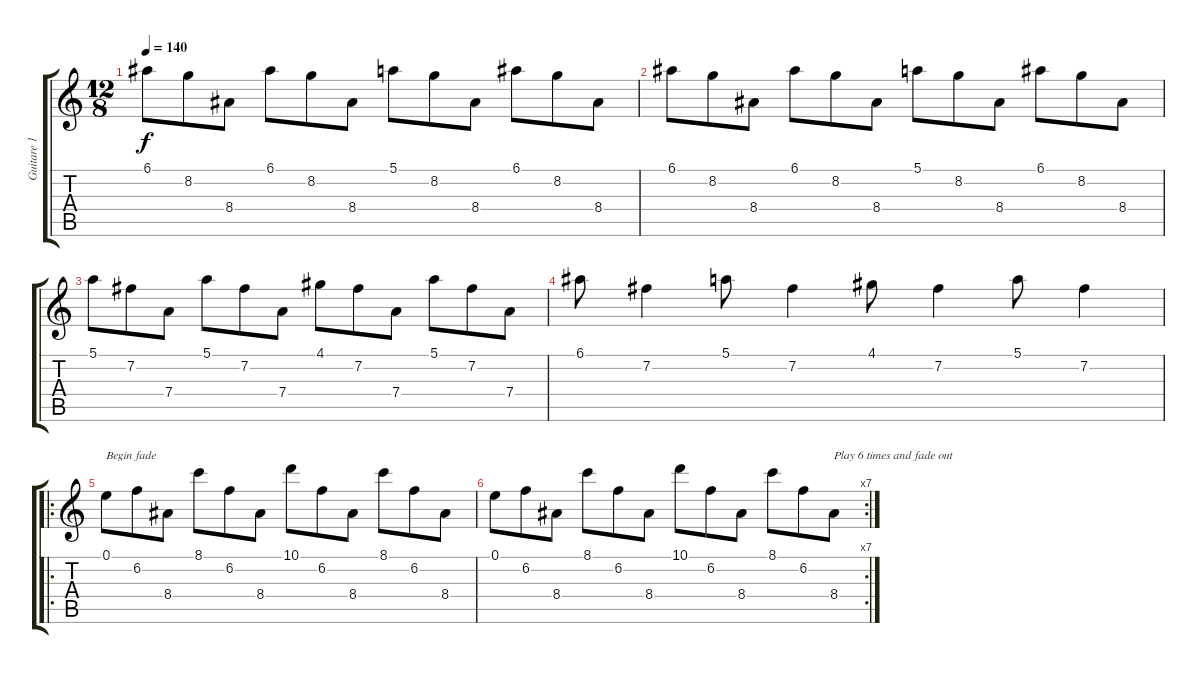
\track ("Guitare 1" "Guitare 1") {instrument electricguitarclean}
\staff {score tabs}
\tuning (E4 B3 G3 D3 A2 E2) {hide}
\ts (12 8)
\tempo 140
\clef g2
\ks c
6.1.8{dy f} 8.2.8 8.4.8 6.1.8 8.2.8 8.4.8 5.1.8 8.2.8 8.4.8 6.1.8 8.2.8 8.4.8 |
6.1.8 8.2.8 8.4.8 6.1.8 8.2.8 8.4.8 5.1.8 8.2.8 8.4.8 6.1.8 8.2.8 8.4.8 |
5.1.8 7.2.8 7.4.8 5.1.8 7.2.8 7.4.8 4.1.8 7.2.8 7.4.8 5.1.8 7.2.8 7.4.8 |
6.1.8 7.2.4 5.1.8 7.2.4 4.1.8 7.2.4 5.1.8 7.2.4 |
\ro
0.1.8{txt "Begin fade"} 6.2.8 8.4.8 8.1.8 6.2.8 8.4.8 10.1.8 6.2.8 8.4.8 8.1.8 6.2.8 8.4.8 |
\rc 7
0.1.8 6.2.8 8.4.8 8.1.8 6.2.8 8.4.8 10.1.8 6.2.8 8.4.8 8.1.8 6.2.8 8.4.8{txt "Play 6 times and fade out"}
